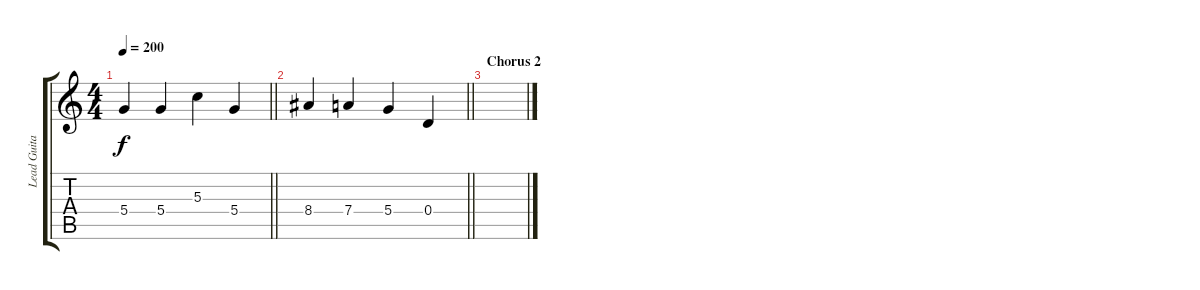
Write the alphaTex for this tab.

\track ("Lead Guitar" "Lead Guita") {instrument electricguitarclean}
\staff {score tabs}
\tuning (E4 B3 G3 D3 A2 E2) {hide}
\ts (4 4)
\tempo 200
\clef g2
\barLineRight lightlight
\ks c
5.4.4{dy f} 5.4.4 5.3.4 5.4.4 |
\barLineRight lightlight
8.4.4 7.4.4 5.4.4 0.4.4 |
\section ("" "Chorus 2")
